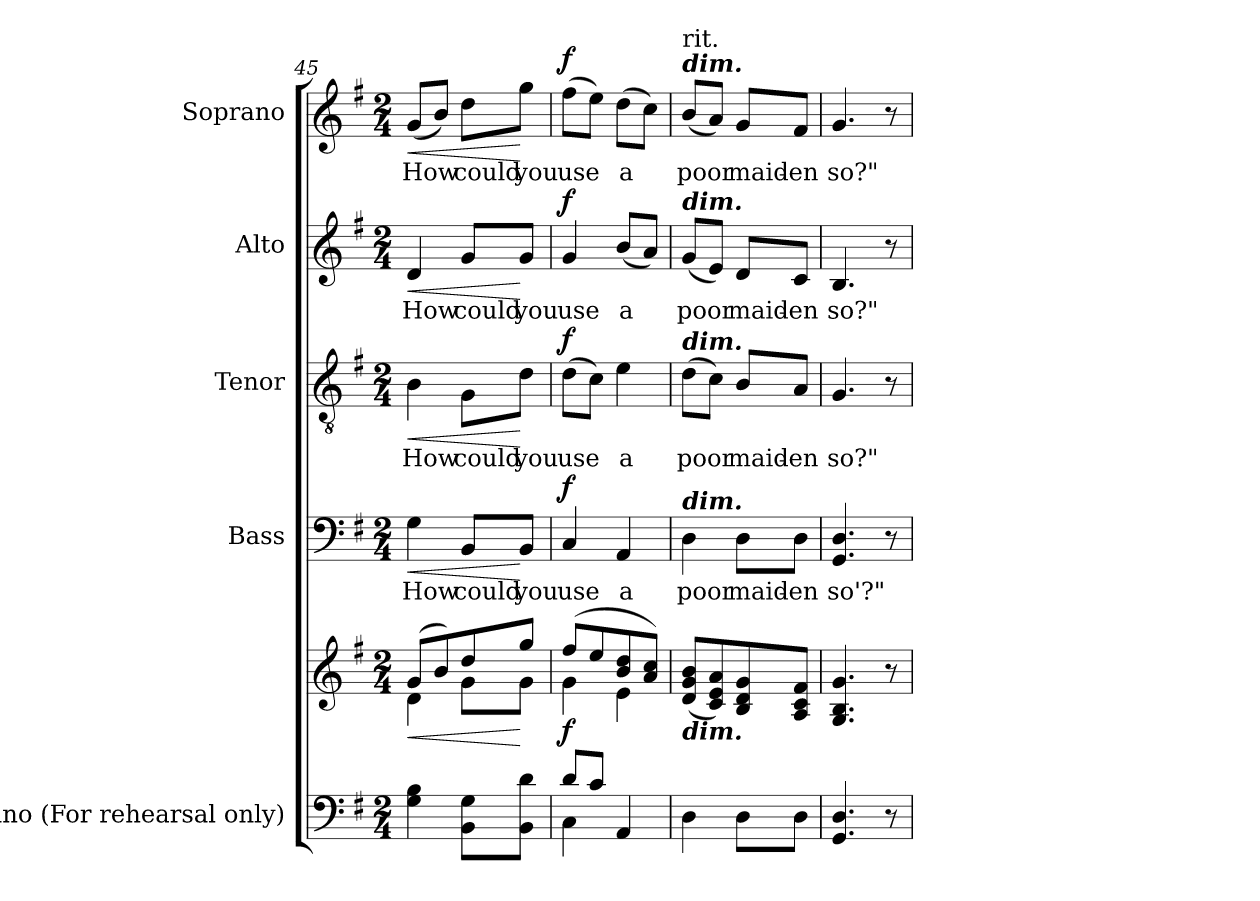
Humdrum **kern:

**kern	**kern	**dynam	**kern	**text	**dynam	**kern	**text	**dynam	**kern	**text	**dynam	**kern	**text	**dynam
*part5	*part5	*part5	*part4	*part4	*part4	*part3	*part3	*part3	*part2	*part2	*part2	*part1	*part1	*part1
*staff6	*staff5	*staff5/6	*staff4	*staff4	*staff4	*staff3	*staff3	*staff3	*staff2	*staff2	*staff2	*staff1	*staff1	*staff1
*I"Piano (For rehearsal only)	*	*	*I"Bass	*	*	*I"Tenor	*	*	*I"Alto	*	*	*I"Soprano	*	*
*I'Pno.	*	*	*I'B.	*	*	*I'T.	*	*	*I'A.	*	*	*I'S.	*	*
*clefF4	*clefG2	*	*clefF4	*	*	*clefGv2	*	*	*clefG2	*	*	*clefG2	*	*
*	*	*	*	*	*	*ITrd7c12	*	*	*	*	*	*	*	*
*k[f#]	*k[f#]	*	*k[f#]	*	*	*k[f#]	*	*	*k[f#]	*	*	*k[f#]	*	*
*G:	*G:	*	*G:	*	*	*G:	*	*	*G:	*	*	*G:	*	*
*M2/4	*M2/4	*	*M2/4	*	*	*M2/4	*	*	*M2/4	*	*	*M2/4	*	*
=45	=45	=45	=45	=45	=45	=45	=45	=45	=45	=45	=45	=45	=45	=45
!	!	!LO:HP:b	!	!	!	!	!	!	!	!	!	!	!	!
*	*^	*	*	*	*	*	*	*	*	*	*	*	*	*
!	!	!	!	!	!LO:LY:b:color=#000000	!LO:HP:b	!	!	!	!	!	!	!	!	!
!	!	!	!	!	!	!	!	!LO:LY:b:color=#000000	!LO:HP:b	!	!	!	!	!	!
!	!	!	!	!	!	!	!	!	!	!	!LO:LY:b:color=#000000	!LO:HP:b	!	!	!
!	!	!	!	!	!	!	!	!	!	!	!	!	!	!LO:LY:b:color=#000000	!LO:HP:b
4Gi\ 4Bi	(8gi/L	4di\	<	4Gi\	How	<	4BBi\	How	<	4di/	How	<	(8gi/L	How	<
.	8bi/)	.	.	.	.	.	.	.	.	.	.	.	8bi/J)	.	.
!	!	!	!	!	!LO:LY:b:color=#000000	!	!	!	!	!	!	!	!	!	!
!	!	!	!	!	!	!	!	!LO:LY:b:color=#000000	!	!	!	!	!	!	!
!	!	!	!	!	!	!	!	!	!	!	!LO:LY:b:color=#000000	!	!	!	!
!	!	!	!	!	!	!	!	!	!	!	!	!	!	!LO:LY:b:color=#000000	!
8BBi\ 8GiL	8ddi/	8gi\L	.	8BBi/L	could	.	8GGi\L	could	.	8gi/L	could	.	8ddi\L	could	.
!	!	!	!	!	!LO:LY:b:color=#000000	!	!	!	!	!	!	!	!	!	!
!	!	!	!	!	!	!	!	!LO:LY:b:color=#000000	!	!	!	!	!	!	!
!	!	!	!	!	!	!	!	!	!	!	!LO:LY:b:color=#000000	!	!	!	!
!	!	!	!	!	!	!	!	!	!	!	!	!	!	!LO:LY:b:color=#000000	!
8BBi\ 8diJ	8ggi/J	8gi\J	[	8BBi/J	you	[	8Di\J	you	[	8gi/J	you	[	8ggi\J	you	[
=46	=46	=46	=46	=46	=46	=46	=46	=46	=46	=46	=46	=46	=46	=46	=46
*^	*	*	*	*	*	*	*	*	*	*	*	*	*	*	*
!	!	!	!	!	!	!LO:LY:b:color=#000000	!	!	!	!	!	!	!	!	!	!
!	!	!	!	!	!	!	!	!	!LO:LY:b:color=#000000	!	!	!	!	!	!	!
!	!	!	!	!	!	!	!	!	!	!	!	!LO:LY:b:color=#000000	!	!	!	!
!	!	!	!	!	!	!	!	!	!	!	!	!	!	!	!LO:LY:b:color=#000000	!
8di/L	4Ci\	(8ff#i/L	4gi\	f	4Ci/	use	f	(8Di\L	use	f	4gi/	use	f	(8ff#i\L	use	f
8ci/J	.	8eei/	.	.	.	.	.	8Ci\J)	.	.	.	.	.	8eei\J)	.	.
!	!	!	!	!	!	!LO:LY:b:color=#000000	!	!	!	!	!	!	!	!	!	!
!	!	!	!	!	!	!	!	!	!LO:LY:b:color=#000000	!	!	!	!	!	!	!
!	!	!	!	!	!	!	!	!	!	!	!	!LO:LY:b:color=#000000	!	!	!	!
!	!	!	!	!	!	!	!	!	!	!	!	!	!	!	!LO:LY:b:color=#000000	!
4AAi/	4ryy	8bi/ 8ddi	4ei\	.	4AAi/	a	.	4Ei\	a	.	(8bi/L	a	.	(8ddi\L	a	.
.	.	8ai/ 8cciJ)	.	.	.	.	.	.	.	.	8ai/J)	.	.	8cci\J)	.	.
*v	*v	*	*	*	*	*	*	*	*	*	*	*	*	*	*	*
*	*v	*v	*	*	*	*	*	*	*	*	*	*	*	*	*
=47	=47	=47	=47	=47	=47	=47	=47	=47	=47	=47	=47	=47	=47	=47
!	!	!	!	!LO:LY:b:color=#000000	!	!	!	!	!	!	!	!	!	!
!	!	!	!	!	!	!	!LO:LY:b:color=#000000	!	!	!	!	!	!	!
!	!	!	!	!	!	!	!	!	!	!LO:LY:b:color=#000000	!	!	!	!
!	!	!	!	!	!	!	!	!	!	!	!	!LO:TX:a:Bi:t=dim.	!	!
!	!	!	!	!	!	!	!	!	!	!	!	!LO:TX:t=rit.	!	!
!	!	!	!	!	!	!	!	!	!LO:TX:a:Bi:t=dim.	!	!	!	!	!
!	!	!	!	!	!	!LO:TX:a:Bi:t=dim.	!	!	!	!	!	!	!	!
!	!	!	!LO:TX:a:Bi:t=dim.	!	!	!	!	!	!	!	!	!	!	!
!	!LO:TX:b:Bi:t=dim.	!	!	!	!	!	!	!	!	!	!	!	!	!
!	!	!	!	!	!	!	!	!	!	!	!	!	!LO:LY:b:color=#000000	!
4Di\	(8di/ 8gi 8biL	.	4Di\	poor	.	(8Di\L	poor	.	(8gi/L	poor	.	(8bi/L	poor	.
.	8ci/ 8ei 8ai)	.	.	.	.	8Ci\J)	.	.	8ei/J)	.	.	8ai/J)	.	.
!	!	!	!	!LO:LY:b:color=#000000	!	!	!	!	!	!	!	!	!	!
!	!	!	!	!	!	!	!LO:LY:b:color=#000000	!	!	!	!	!	!	!
!	!	!	!	!	!	!	!	!	!	!LO:LY:b:color=#000000	!	!	!	!
!	!	!	!	!	!	!	!	!	!	!	!	!	!LO:LY:b:color=#000000	!
8Di\L	8Bi/ 8di 8gi	.	8Di\L	maid-	.	8BBi/L	maid-	.	8di/L	maid-	.	8gi/L	maid-	.
!	!	!	!	!LO:LY:b:color=#000000	!	!	!	!	!	!	!	!	!	!
!	!	!	!	!	!	!	!LO:LY:b:color=#000000	!	!	!	!	!	!	!
!	!	!	!	!	!	!	!	!	!	!LO:LY:b:color=#000000	!	!	!	!
!	!	!	!	!	!	!	!	!	!	!	!	!	!LO:LY:b:color=#000000	!
8Di\J	8Ai/ 8ci 8f#iJ	.	8Di\J	-en	.	8AAi/J	-en	.	8ci/J	-en	.	8f#i/J	-en	.
=48	=48	=48	=48	=48	=48	=48	=48	=48	=48	=48	=48	=48	=48	=48
!	!	!	!	!LO:LY:b:color=#000000	!	!	!	!	!	!	!	!	!	!
!	!	!	!	!	!	!	!LO:LY:b:color=#000000	!	!	!	!	!	!	!
!	!	!	!	!	!	!	!	!	!	!LO:LY:b:color=#000000	!	!	!	!
!	!	!	!	!	!	!	!	!	!	!	!	!	!LO:LY:b:color=#000000	!
4.GGi/ 4.Di	4.Gi/ 4.Bi 4.gi	.	4.GGi/ 4.Di	so'?"	.	4.GGi/	so?"	.	4.Bi/	so?"	.	4.gi/	so?"	.
8r	8r	.	8r	.	.	8r	.	.	8r	.	.	8r	.	.
=	=	=	=	=	=	=	=	=	=	=	=	=	=	=
*-	*-	*-	*-	*-	*-	*-	*-	*-	*-	*-	*-	*-	*-	*-
